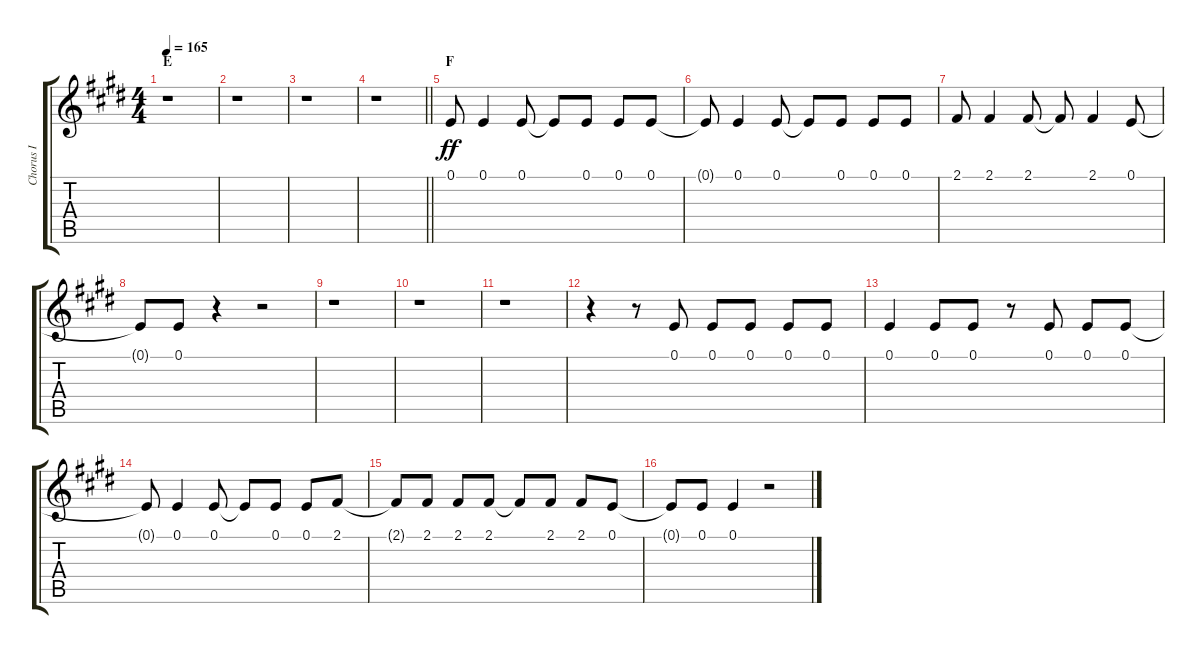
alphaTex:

\track ("Chorus I" "Chorus I") {instrument voiceoohs}
\staff {score tabs}
\tuning (E4 B3 G3 D3 A2 E2) {hide}
\ts (4 4)
\section ("" "E")
\tempo 165
\clef g2
\ks e
r.1{dy ff} |
r.1 |
r.1 |
\barLineRight lightlight
r.1 |
\section ("" "F")
0.1.8 0.1.4 0.1.8 0.1{t}.8 0.1.8 0.1.8 0.1.8 |
0.1{t}.8 0.1.4 0.1.8 0.1{t}.8 0.1.8 0.1.8 0.1.8 |
2.1.8 2.1.4 2.1.8 2.1{t}.8 2.1.4 0.1.8 |
0.1{t}.8 0.1.8 r.4 r.2 |
r.1 |
r.1 |
r.1 |
r.4 r.8 0.1.8 0.1.8 0.1.8 0.1.8 0.1.8 |
0.1.4 0.1.8 0.1.8 r.8 0.1.8 0.1.8 0.1.8 |
0.1{t}.8 0.1.4 0.1.8 0.1{t}.8 0.1.8 0.1.8 2.1.8 |
2.1{t}.8 2.1.8 2.1.8 2.1.8 2.1{t}.8 2.1.8 2.1.8 0.1.8 |
0.1{t}.8 0.1.8 0.1.4 r.2
